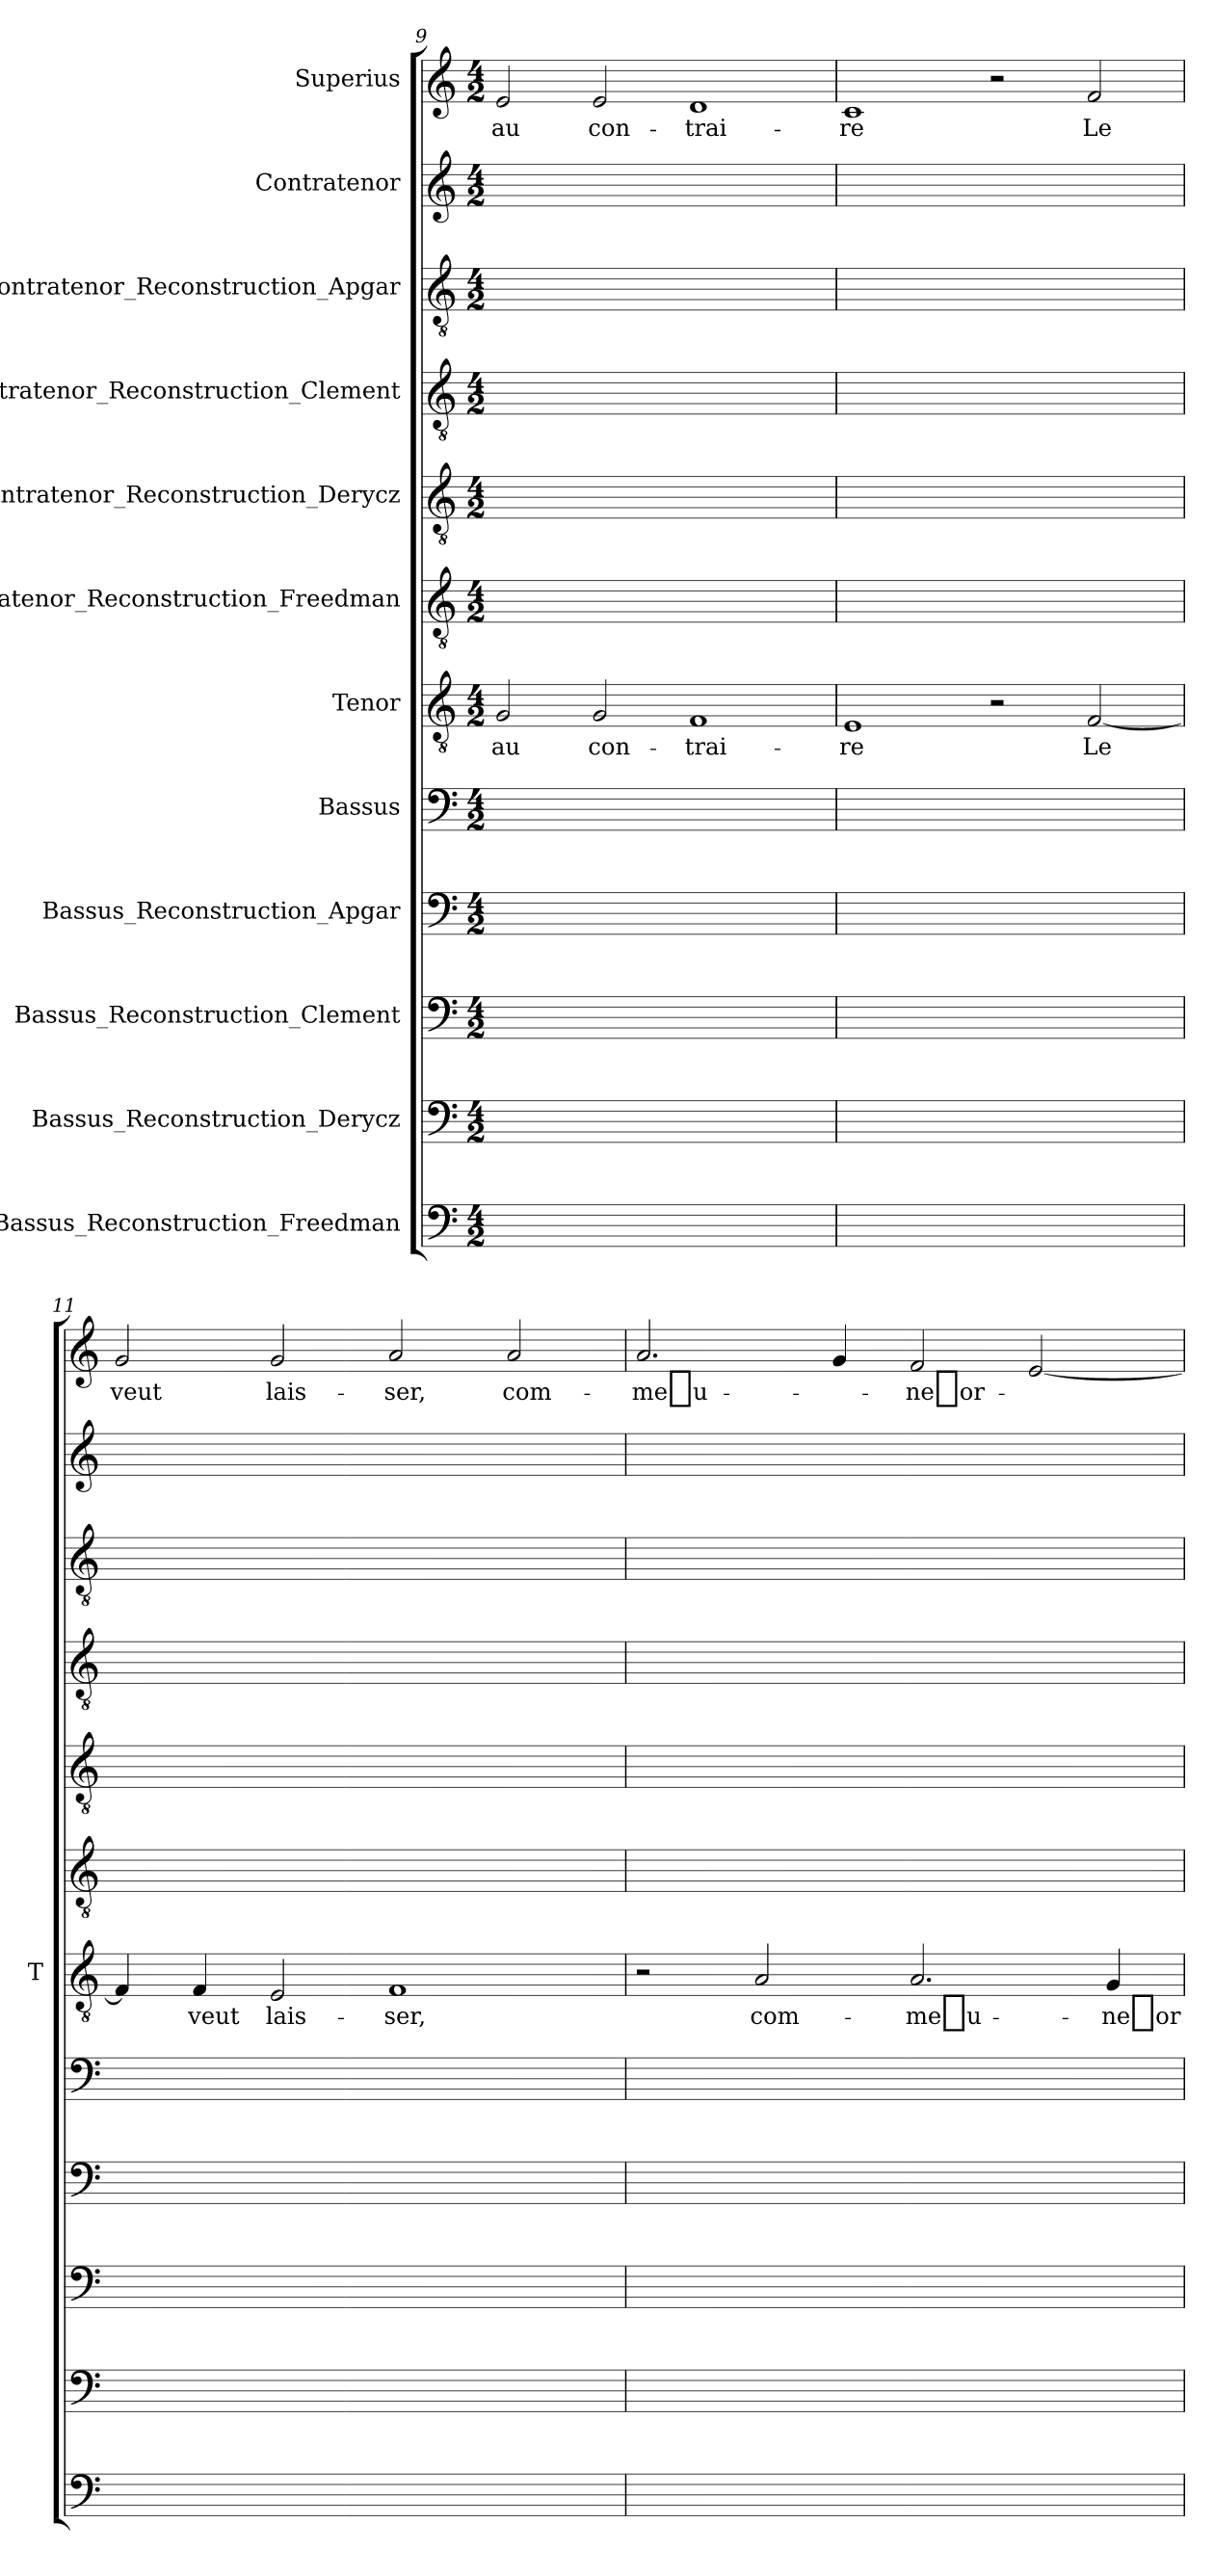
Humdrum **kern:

**kern	**kern	**kern	**kern	**kern	**kern	**text	**kern	**kern	**kern	**kern	**kern	**kern	**text
*part12	*part11	*part10	*part9	*part8	*part7	*part7	*part6	*part5	*part4	*part3	*part2	*part1	*part1
*staff12	*staff11	*staff10	*staff9	*staff8	*staff7	*staff7	*staff6	*staff5	*staff4	*staff3	*staff2	*staff1	*staff1
*I"Bassus_Reconstruction_Freedman	*I"Bassus_Reconstruction_Derycz	*I"Bassus_Reconstruction_Clement	*I"Bassus_Reconstruction_Apgar	*I"Bassus	*I"Tenor	*	*I"Contratenor_Reconstruction_Freedman	*I"Contratenor_Reconstruction_Derycz	*I"Contratenor_Reconstruction_Clement	*I"Contratenor_Reconstruction_Apgar	*I"Contratenor	*I"Superius	*
*	*	*	*	*	*I'T	*	*	*	*	*	*	*	*
*clefF4	*clefF4	*clefF4	*clefF4	*clefF4	*clefGv2	*	*clefGv2	*clefGv2	*clefGv2	*clefGv2	*clefG2	*clefG2	*
*k[]	*k[]	*k[]	*k[]	*k[]	*k[]	*	*k[]	*k[]	*k[]	*k[]	*k[]	*k[]	*
*M4/2	*M4/2	*M4/2	*M4/2	*M4/2	*M4/2	*	*M4/2	*M4/2	*M4/2	*M4/2	*M4/2	*M4/2	*
=9	=9	=9	=9	=9	=9	=9	=9	=9	=9	=9	=9	=9	=9
0ryy	0ryy	0ryy	0ryy	0ryy	2G	-au	0ryy	0ryy	0ryy	0ryy	0ryy	2e	-au
.	.	.	.	.	2G	con-	.	.	.	.	.	2e	con-
.	.	.	.	.	1F	trai-	.	.	.	.	.	1d	trai-
=10	=10	=10	=10	=10	=10	=10	=10	=10	=10	=10	=10	=10	=10
0ryy	0ryy	0ryy	0ryy	0ryy	1E	-re	0ryy	0ryy	0ryy	0ryy	0ryy	1c	-re
.	.	.	.	.	2r	.	.	.	.	.	.	2r	.
.	.	.	.	.	[2F	-Le	.	.	.	.	.	2f	-Le
=11	=11	=11	=11	=11	=11	=11	=11	=11	=11	=11	=11	=11	=11
0ryy	0ryy	0ryy	0ryy	0ryy	4F]	.	0ryy	0ryy	0ryy	0ryy	0ryy	2g	-veut
.	.	.	.	.	4F	-veut	.	.	.	.	.	.	.
.	.	.	.	.	2E	lais-	.	.	.	.	.	2g	lais-
.	.	.	.	.	1F	-ser,	.	.	.	.	.	2a	-ser,
.	.	.	.	.	.	.	.	.	.	.	.	2a	com-
=12	=12	=12	=12	=12	=12	=12	=12	=12	=12	=12	=12	=12	=12
0ryy	0ryy	0ryy	0ryy	0ryy	2r	.	0ryy	0ryy	0ryy	0ryy	0ryy	2.a	me_u-
.	.	.	.	.	2A	com-	.	.	.	.	.	.	.
.	.	.	.	.	.	.	.	.	.	.	.	4g	.
.	.	.	.	.	2.A	me_u-	.	.	.	.	.	2f	ne_or-
.	.	.	.	.	.	.	.	.	.	.	.	[2e	.
.	.	.	.	.	4G	ne_or-	.	.	.	.	.	.	.
=	=	=	=	=	=	=	=	=	=	=	=	=	=
*-	*-	*-	*-	*-	*-	*-	*-	*-	*-	*-	*-	*-	*-
